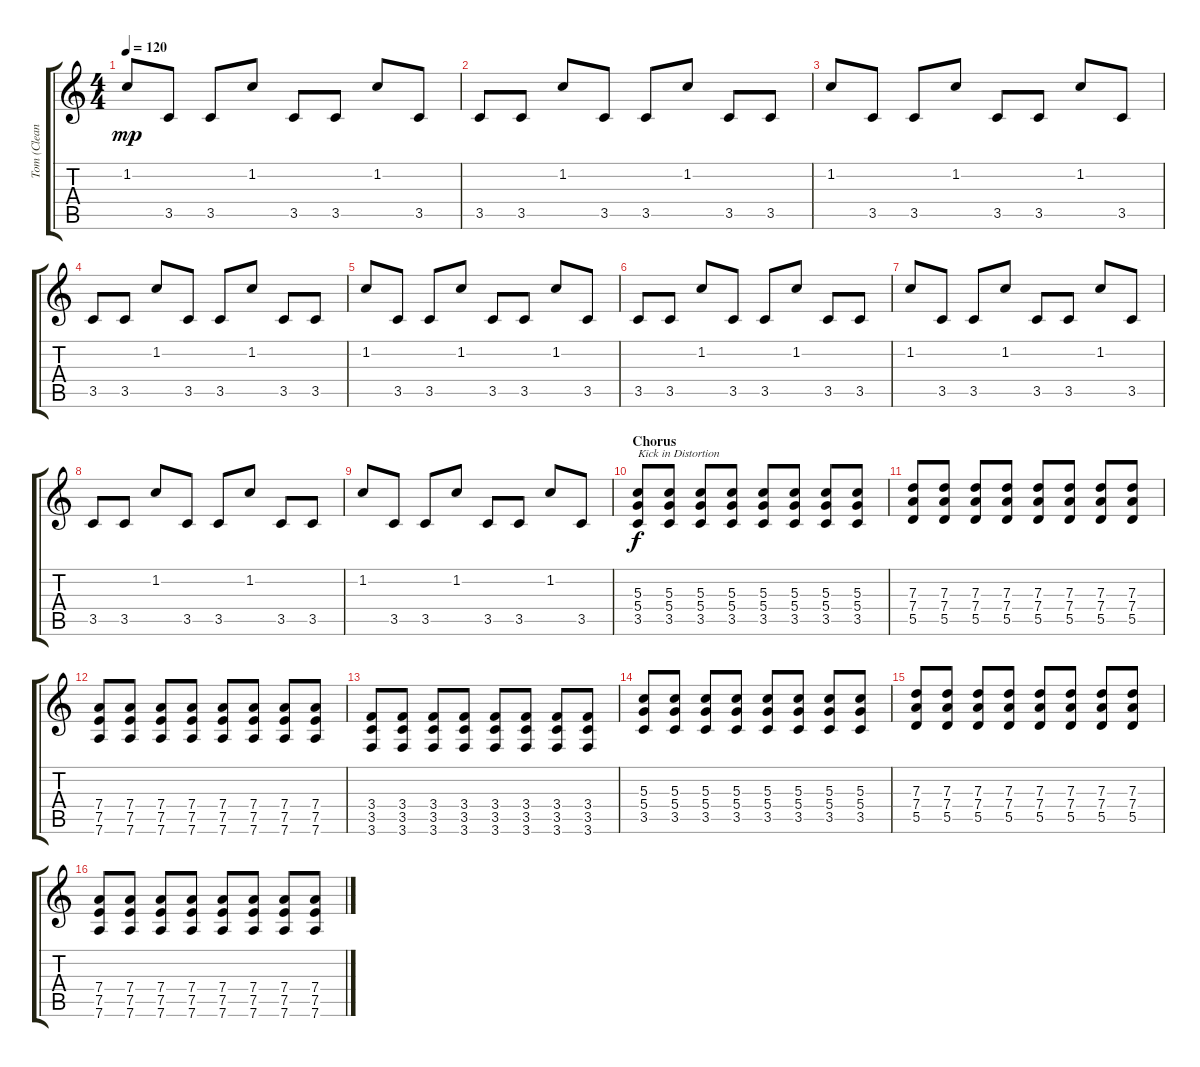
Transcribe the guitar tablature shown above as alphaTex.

\track ("Tom (Clean)" "Tom (Clean") {instrument electricguitarclean}
\staff {score tabs}
\tuning (E4 B3 G3 D3 A2 D2) {hide}
\ts (4 4)
\tempo 120
\clef g2
\ks c
1.2.8{dy mp} 3.5.8 3.5.8 1.2.8 3.5.8 3.5.8 1.2.8 3.5.8 |
3.5.8 3.5.8 1.2.8 3.5.8 3.5.8 1.2.8 3.5.8 3.5.8 |
1.2.8 3.5.8 3.5.8 1.2.8 3.5.8 3.5.8 1.2.8 3.5.8 |
3.5.8 3.5.8 1.2.8 3.5.8 3.5.8 1.2.8 3.5.8 3.5.8 |
1.2.8 3.5.8 3.5.8 1.2.8 3.5.8 3.5.8 1.2.8 3.5.8 |
3.5.8 3.5.8 1.2.8 3.5.8 3.5.8 1.2.8 3.5.8 3.5.8 |
1.2.8 3.5.8 3.5.8 1.2.8 3.5.8 3.5.8 1.2.8 3.5.8 |
3.5.8 3.5.8 1.2.8 3.5.8 3.5.8 1.2.8 3.5.8 3.5.8 |
1.2.8 3.5.8 3.5.8 1.2.8 3.5.8 3.5.8 1.2.8 3.5.8 |
\section ("" "Chorus")
(5.3 5.4 3.5).8{txt "Kick in Distortion" dy f volume 13 instrument distortionguitar} (5.3 5.4 3.5).8 (5.3 5.4 3.5).8 (5.3 5.4 3.5).8 (5.3 5.4 3.5).8 (5.3 5.4 3.5).8 (5.3 5.4 3.5).8 (5.3 5.4 3.5).8 |
(7.3 7.4 5.5).8 (7.3 7.4 5.5).8 (7.3 7.4 5.5).8 (7.3 7.4 5.5).8 (7.3 7.4 5.5).8 (7.3 7.4 5.5).8 (7.3 7.4 5.5).8 (7.3 7.4 5.5).8 |
(7.4 7.5 7.6).8 (7.4 7.5 7.6).8 (7.4 7.5 7.6).8 (7.4 7.5 7.6).8 (7.4 7.5 7.6).8 (7.4 7.5 7.6).8 (7.4 7.5 7.6).8 (7.4 7.5 7.6).8 |
(3.4 3.5 3.6).8 (3.4 3.5 3.6).8 (3.4 3.5 3.6).8 (3.4 3.5 3.6).8 (3.4 3.5 3.6).8 (3.4 3.5 3.6).8 (3.4 3.5 3.6).8 (3.4 3.5 3.6).8 |
(5.3 5.4 3.5).8 (5.3 5.4 3.5).8 (5.3 5.4 3.5).8 (5.3 5.4 3.5).8 (5.3 5.4 3.5).8 (5.3 5.4 3.5).8 (5.3 5.4 3.5).8 (5.3 5.4 3.5).8 |
(7.3 7.4 5.5).8 (7.3 7.4 5.5).8 (7.3 7.4 5.5).8 (7.3 7.4 5.5).8 (7.3 7.4 5.5).8 (7.3 7.4 5.5).8 (7.3 7.4 5.5).8 (7.3 7.4 5.5).8 |
(7.4 7.5 7.6).8 (7.4 7.5 7.6).8 (7.4 7.5 7.6).8 (7.4 7.5 7.6).8 (7.4 7.5 7.6).8 (7.4 7.5 7.6).8 (7.4 7.5 7.6).8 (7.4 7.5 7.6).8
